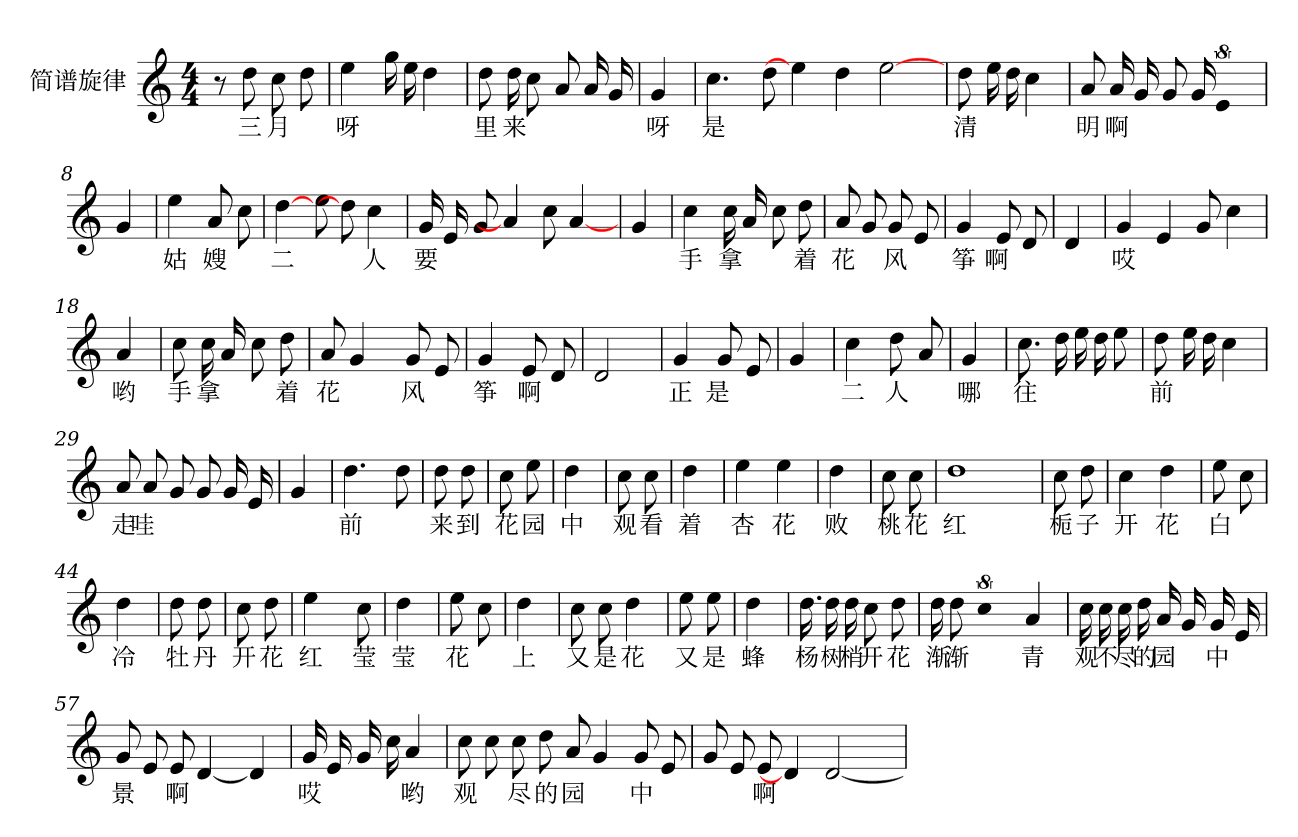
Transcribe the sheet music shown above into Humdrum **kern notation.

**kern	**text
*part1	*part1
*staff1	*staff1
*I"简谱旋律	*
*k[]	*
*M4/4	*
=1	=1
8r	.
8dd	三
8cc	月
8dd	.
=2	=2
4ee	呀
16gg	.
16ee	.
4dd	.
=3	=3
8dd	里
16dd	来
8cc	.
8a	.
16a	.
16g	.
=4	=4
4g	呀
=5	=5
4.cc	是
8dd	.
4ee]	.
4dd	.
[2ee	.
=6	=6
8dd	清
16ee	.
16dd	.
4cc	.
=7	=7
8a	明
16a	啊
16g	.
8g	.
16g	.
!LO:N:vis=4	!
16%5e	.
=8	=8
4g	.
=9	=9
4ee	姑
8a	嫂
8cc	.
=10	=10
[4dd	二
8ee	.
8dd]	.
4cc	人
=11	=11
16g	要
16e	.
8g	.
4a]	.
8cc	.
!LO:N:vis=4	!
[4.a	.
=12	=12
4g	.
=13	=13
4cc	手
16cc	拿
16a	.
8cc	.
8dd	着
=14	=14
8a	花
8g	.
8g	风
8e	.
=15	=15
4g	筝
8e	啊
8d	.
=16	=16
4d	.
=17	=17
4g	哎
4e	.
8g	.
4cc	.
=18	=18
4a	哟
=19	=19
8cc	手
16cc	拿
16a	.
8cc	.
8dd	着
=20	=20
8a	花
!LO:N:vis=4	!
4.g	.
8g	风
8e	.
=21	=21
4g	筝
8e	啊
8d	.
=22	=22
2d	.
=23	=23
4g	正
8g	是
8e	.
=24	=24
4g	.
=25	=25
4cc	二
8dd	人
8a	.
=26	=26
4g	哪
=27	=27
8.cc	往
16dd	.
16ee	.
16dd	.
8ee	.
=28	=28
8dd	前
16ee	.
16dd	.
4cc	.
=29	=29
8a	走
8a	哇
8g	.
8g	.
16g	.
16e	.
=30	=30
4g	.
=31	=31
4.dd	前
8dd	.
=32	=32
8dd	来
8dd	到
=33	=33
8cc	花
8ee	园
=34	=34
4dd	中
=35	=35
8cc	观
8cc	看
=36	=36
4dd	着
=37	=37
4ee	杏
4ee	花
=38	=38
4dd	败
=39	=39
8cc	桃
8cc	花
=40	=40
1dd	红
=41	=41
8cc	栀
8dd	子
=42	=42
4cc	开
4dd	花
=43	=43
8ee	白
8cc	.
=44	=44
4dd	冷
=45	=45
8dd	牡
8dd	丹
=46	=46
8cc	开
8dd	花
=47	=47
!LO:N:vis=4	!
4.ee	红
8cc	莹
=48	=48
4dd	莹
=49	=49
8ee	花
8cc	.
=50	=50
4dd	上
=51	=51
8cc	又
8cc	是
4dd	花
=52	=52
8ee	又
8ee	是
=53	=53
4dd	蜂
=54	=54
!LO:N:vis=16.	!
16dd	杨
16dd	树
16dd	梢
8cc	开
8dd	花
=55	=55
16dd	渐
8dd	渐
!LO:N:vis=4	!
16%5cc	.
4a	青
=56	=56
16cc	观
16cc	不
16cc	尽
16dd	的
16a	园
16g	.
16g	中
16e	.
=57	=57
8g	景
8e	.
8e	啊
!LO:N:vis=4	!
[4.d	.
4d]	.
=58	=58
16g	哎
16e	.
16g	.
16cc	.
4a	哟
=59	=59
8cc	观
8cc	.
8cc	尽
8dd	的
8a	园
4g	.
8g	中
8e	.
=60	=60
8g	.
8e	.
8e	啊
4d]	.
!LO:N:vis=2	!
[2.d	.
=	=
*-	*-
